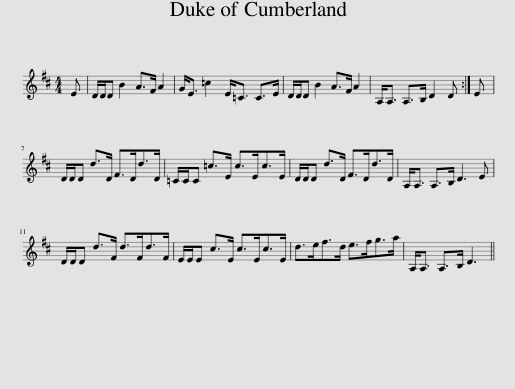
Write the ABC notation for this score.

X:1
L:1/8
M:4/4
I:linebreak $
K:D
V:1 treble
V:1
 E | D/D/D B2 A>F A2 | G<E =c2 E<=C C>E | D/D/D B2 A>F A2 | A,<A, A,>B, D2 D :| %5
 E |$ D/D/D d>D F>Dd>D | =C/C/C =c>E c>Ec>E | D/D/D d>D F>Dd>D | A,<A, A,>B, D3 E |$ %10
 D/D/D d>F d>Fd>F | E/E/E c>E c>Ec>E | d>ef>d e>fg>a | A,<A, A,>B, D3 || %14
